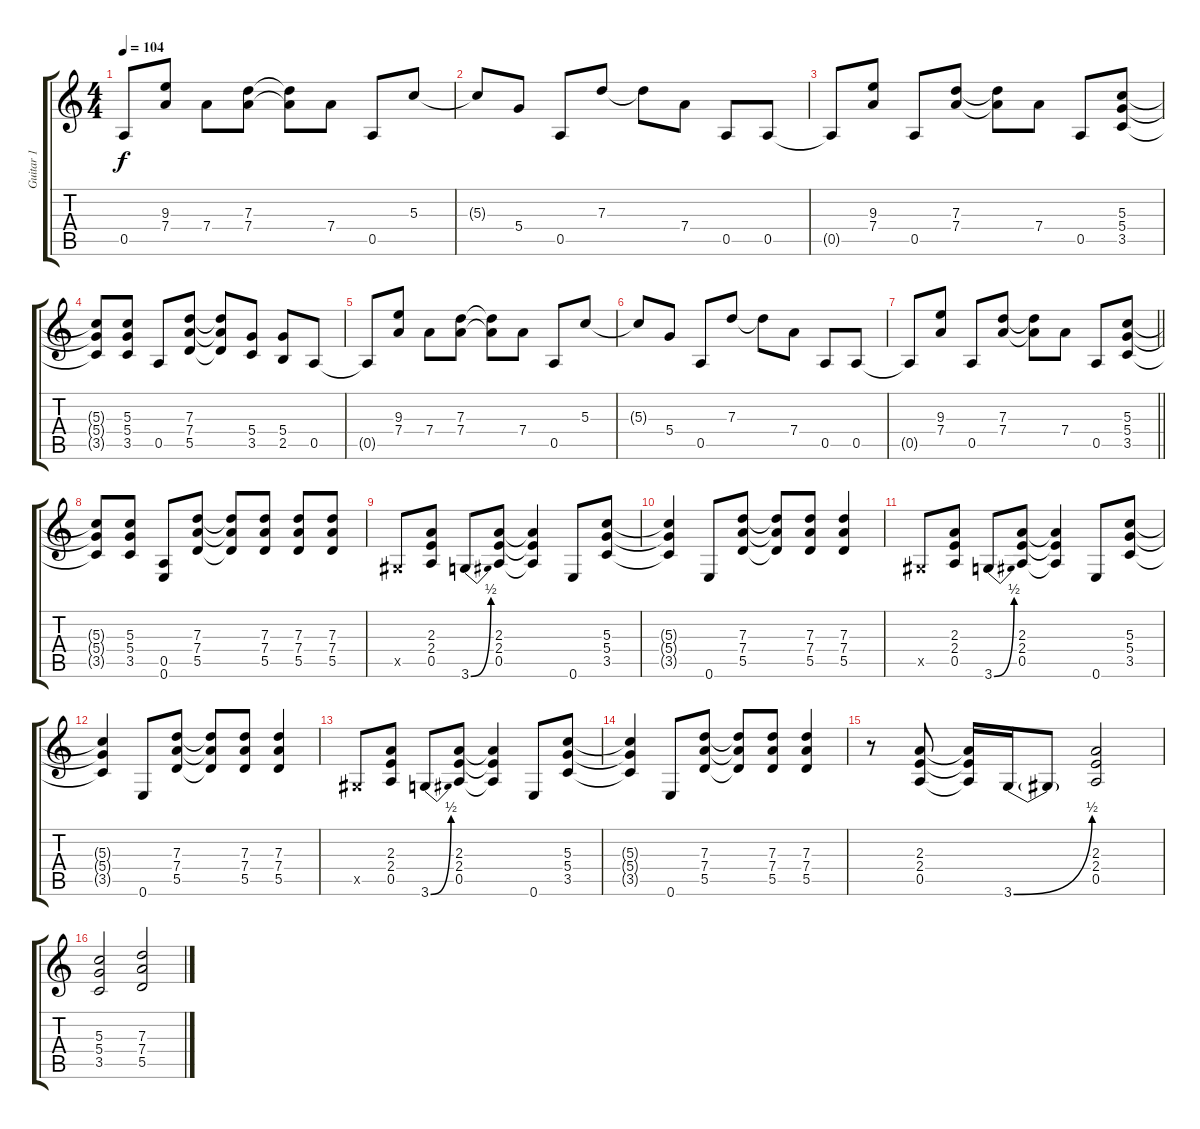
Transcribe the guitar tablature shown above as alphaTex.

\track ("Guitar 1" "Guitar 1") {instrument overdrivenguitar}
\staff {score tabs}
\tuning (E4 B3 G3 D3 A2 E2) {hide}
\ts (4 4)
\tempo 104
\clef g2
\ks c
0.5{t}.8{dy f} (9.3 7.4).8 7.4.8 (7.3 7.4).8 (7.3{t} 7.4{t}).8 7.4.8 0.5.8 5.3.8 |
5.3{t}.8 5.4.8 0.5.8 7.3.8 7.3{t}.8 7.4.8 0.5.8 0.5.8 |
0.5{t}.8 (9.3 7.4).8 0.5.8 (7.3 7.4).8 (7.3{t} 7.4{t}).8 7.4.8 0.5.8 (5.3 5.4 3.5).8 |
(5.3{t} 5.4{t} 3.5{t}).8 (5.3 5.4 3.5).8 0.5.8 (7.3 7.4 5.5).8 (7.3{t} 7.4{t} 5.5{t}).8 (5.4 3.5).8 (5.4 2.5).8 0.5.8 |
0.5{t}.8 (9.3 7.4).8 7.4.8 (7.3 7.4).8 (7.3{t} 7.4{t}).8 7.4.8 0.5.8 5.3.8 |
5.3{t}.8 5.4.8 0.5.8 7.3.8 7.3{t}.8 7.4.8 0.5.8 0.5.8 |
\barLineRight lightlight
0.5{t}.8 (9.3 7.4).8 0.5.8 (7.3 7.4).8 (7.3{t} 7.4{t}).8 7.4.8 0.5.8 (5.3 5.4 3.5).8 |
(5.3{t} 5.4{t} 3.5{t}).8 (5.3 5.4 3.5).8 (0.5 0.6).8 (7.3 7.4 5.5).8 (7.3{t} 7.4{t} 5.5{t}).8 (7.3 7.4 5.5).8 (7.3 7.4 5.5).8 (7.3 7.4 5.5).8 |
-1.5{x}.8 (2.3 2.4 0.5).8 3.6{be (bend 0 0 60 2)}.8 (2.3 2.4 0.5).8 (2.3{t} 2.4{t} 0.5{t}).4 0.6.8 (5.3 5.4 3.5).8 |
(5.3{t} 5.4{t} 3.5{t}).4 0.6.8 (7.3 7.4 5.5).8 (7.3{t} 7.4{t} 5.5{t}).8 (7.3 7.4 5.5).8 (7.3 7.4 5.5).4 |
-1.5{x}.8 (2.3 2.4 0.5).8 3.6{be (bend 0 0 60 2)}.8 (2.3 2.4 0.5).8 (2.3{t} 2.4{t} 0.5{t}).4 0.6.8 (5.3 5.4 3.5).8 |
(5.3{t} 5.4{t} 3.5{t}).4 0.6.8 (7.3 7.4 5.5).8 (7.3{t} 7.4{t} 5.5{t}).8 (7.3 7.4 5.5).8 (7.3 7.4 5.5).4 |
-1.5{x}.8 (2.3 2.4 0.5).8 3.6{be (bend 0 0 60 2)}.8 (2.3 2.4 0.5).8 (2.3{t} 2.4{t} 0.5{t}).4 0.6.8 (5.3 5.4 3.5).8 |
(5.3{t} 5.4{t} 3.5{t}).4 0.6.8 (7.3 7.4 5.5).8 (7.3{t} 7.4{t} 5.5{t}).8 (7.3 7.4 5.5).8 (7.3 7.4 5.5).4 |
r.8 (2.3 2.4 0.5).8 (2.3{t} 2.4{t} 0.5{t}).16 3.6{be (bend 0 0 60 2)}.16 3.6{t}.8 (2.3 2.4 0.5).2 |
(5.3 5.4 3.5).2 (7.3 7.4 5.5).2
